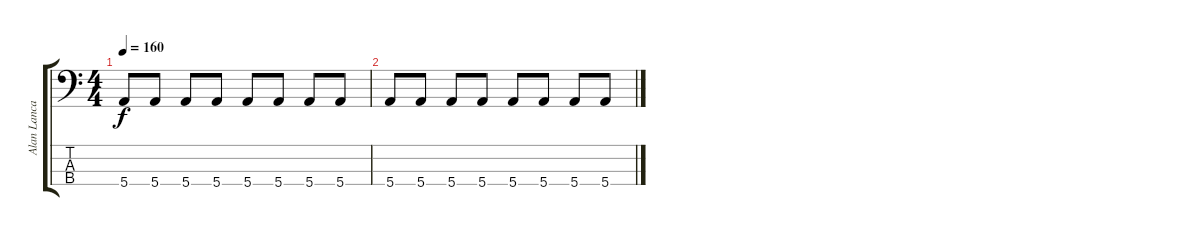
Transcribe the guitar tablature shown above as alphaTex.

\track ("Alan Lancaster" "Alan Lanca") {instrument acousticguitarnylon}
\staff {score tabs}
\tuning (G2 D2 A1 E1) {hide}
\ts (4 4)
\tempo 160
\clef f4
\ks c
5.4.8{dy f} 5.4.8 5.4.8 5.4.8 5.4.8 5.4.8 5.4.8 5.4.8 |
5.4.8 5.4.8 5.4.8 5.4.8 5.4.8 5.4.8 5.4.8 5.4.8
